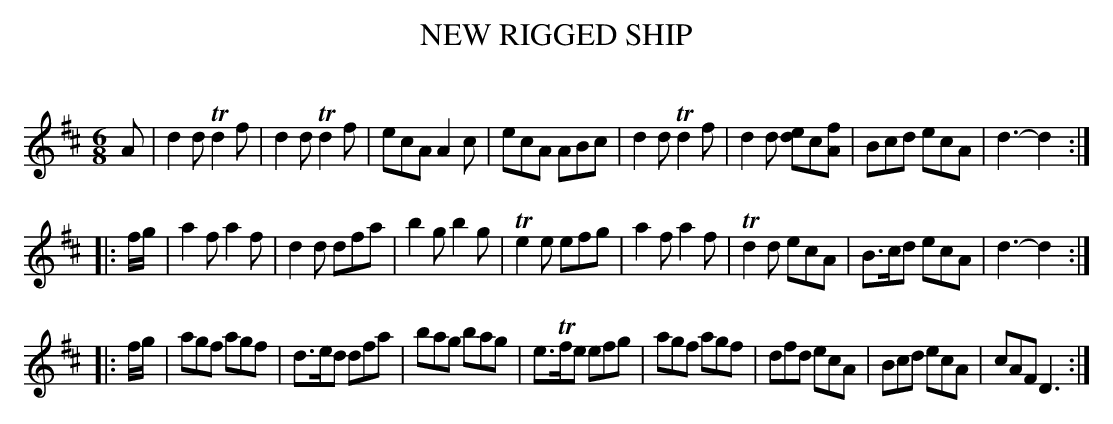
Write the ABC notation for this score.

X:1
T: NEW RIGGED SHIP
C:
M: 6/8
L: 1/8
K: D
A |\
d2d Td2f | d2d Td2f | ecA A2c | ecA ABc |\
d2d Td2f | d2d [ed2]c[Af] | Bcd ecA | d3- d2 :|
|: f/g/ |\
a2f a2f | d2d dfa | b2g b2g | Te2e efg |\
a2f a2f | Td2d ecA | B>cd ecA | d3- d2 :|
|: f/g/ |\
agf agf | d>ed dfa | bag bag | e>Tfe efg |\
agf agf | dfd ecA | Bcd ecA | cAF D3 :|
